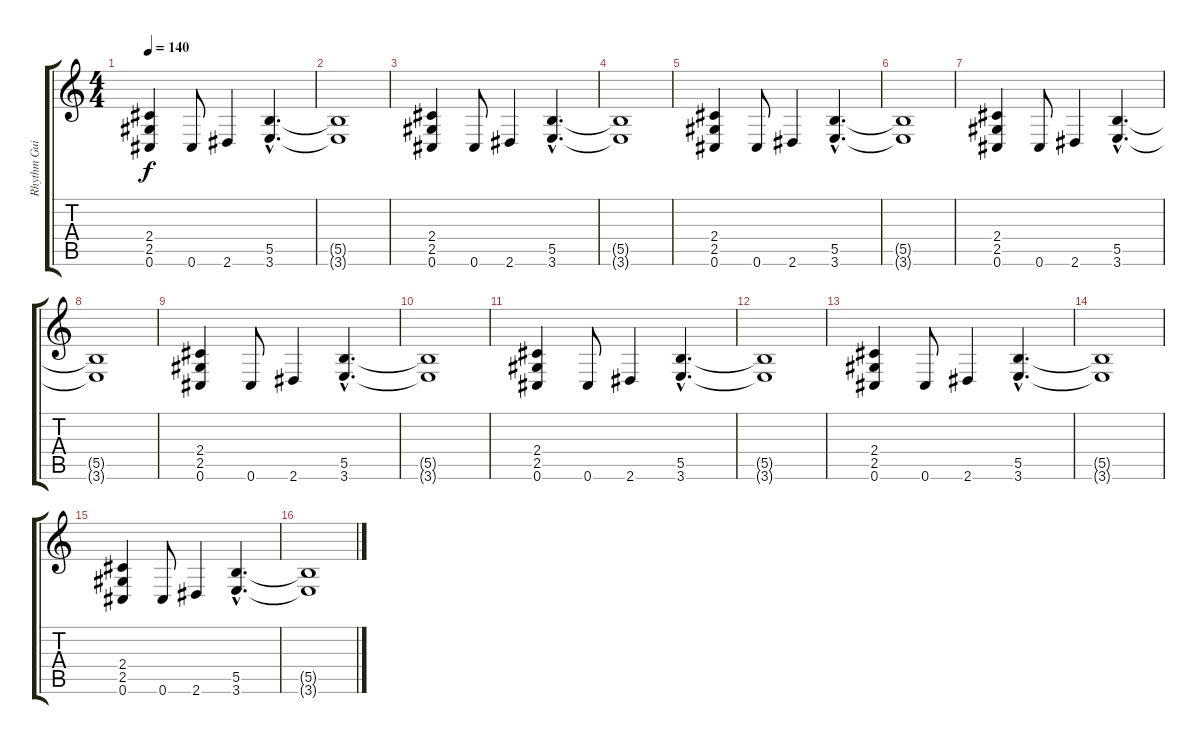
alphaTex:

\track ("Rhythm Guitar" "Rhythm Gui") {instrument distortionguitar}
\staff {score tabs}
\tuning (Db4 Ab3 E3 B2 Gb2 Db2) {hide}
\ts (4 4)
\tempo 140
\clef g2
\ks c
(2.4 2.5 0.6).4{dy f} 0.6.8 2.6.4 (5.5{hac} 3.6{hac}).4{d} |
(5.5{t} 3.6{t}).1 |
(2.4 2.5 0.6).4 0.6.8 2.6.4 (5.5{hac} 3.6{hac}).4{d} |
(5.5{t} 3.6{t}).1 |
(2.4 2.5 0.6).4 0.6.8 2.6.4 (5.5{hac} 3.6{hac}).4{d} |
(5.5{t} 3.6{t}).1 |
(2.4 2.5 0.6).4 0.6.8 2.6.4 (5.5{hac} 3.6{hac}).4{d} |
(5.5{t} 3.6{t}).1 |
(2.4 2.5 0.6).4 0.6.8 2.6.4 (5.5{hac} 3.6{hac}).4{d} |
(5.5{t} 3.6{t}).1 |
(2.4 2.5 0.6).4 0.6.8 2.6.4 (5.5{hac} 3.6{hac}).4{d} |
(5.5{t} 3.6{t}).1 |
(2.4 2.5 0.6).4 0.6.8 2.6.4 (5.5{hac} 3.6{hac}).4{d} |
(5.5{t} 3.6{t}).1 |
(2.4 2.5 0.6).4 0.6.8 2.6.4 (5.5{hac} 3.6{hac}).4{d} |
(5.5{t} 3.6{t}).1
